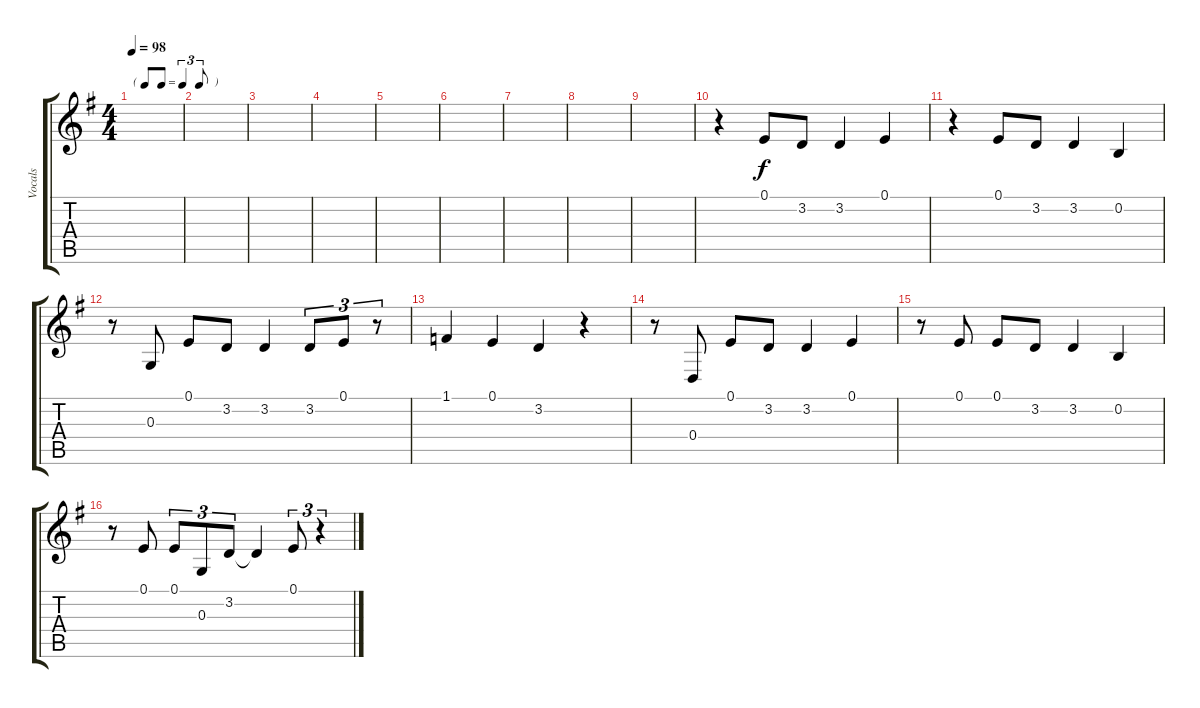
\track ("Vocals" "Vocals") {instrument clarinet}
\staff {score tabs}
\tuning (E4 B3 G3 D3 A2 E2) {hide}
\ts (4 4)
\tf triplet8th
\tempo 98
\clef g2
\ks g
|
|
|
|
|
|
|
|
|
r.4 0.1.8 3.2.8 3.2.4 0.1.4 |
r.4 0.1.8 3.2.8 3.2.4 0.2.4 |
r.8 0.3.8 0.1.8 3.2.8 3.2.4 3.2.8{tu (3 2)} 0.1.8{tu (3 2)} r.8{tu (3 2)} |
1.1.4 0.1.4 3.2.4 r.4 |
r.8 0.4.8 0.1.8 3.2.8 3.2.4 0.1.4 |
r.8 0.1.8 0.1.8 3.2.8 3.2.4 0.2.4 |
r.8 0.1.8 0.1.8{tu (3 2)} 0.3.8{tu (3 2)} 3.2.8{tu (3 2)} 3.2{t}.4 0.1.8{tu (3 2)} r.4{tu (3 2)}
